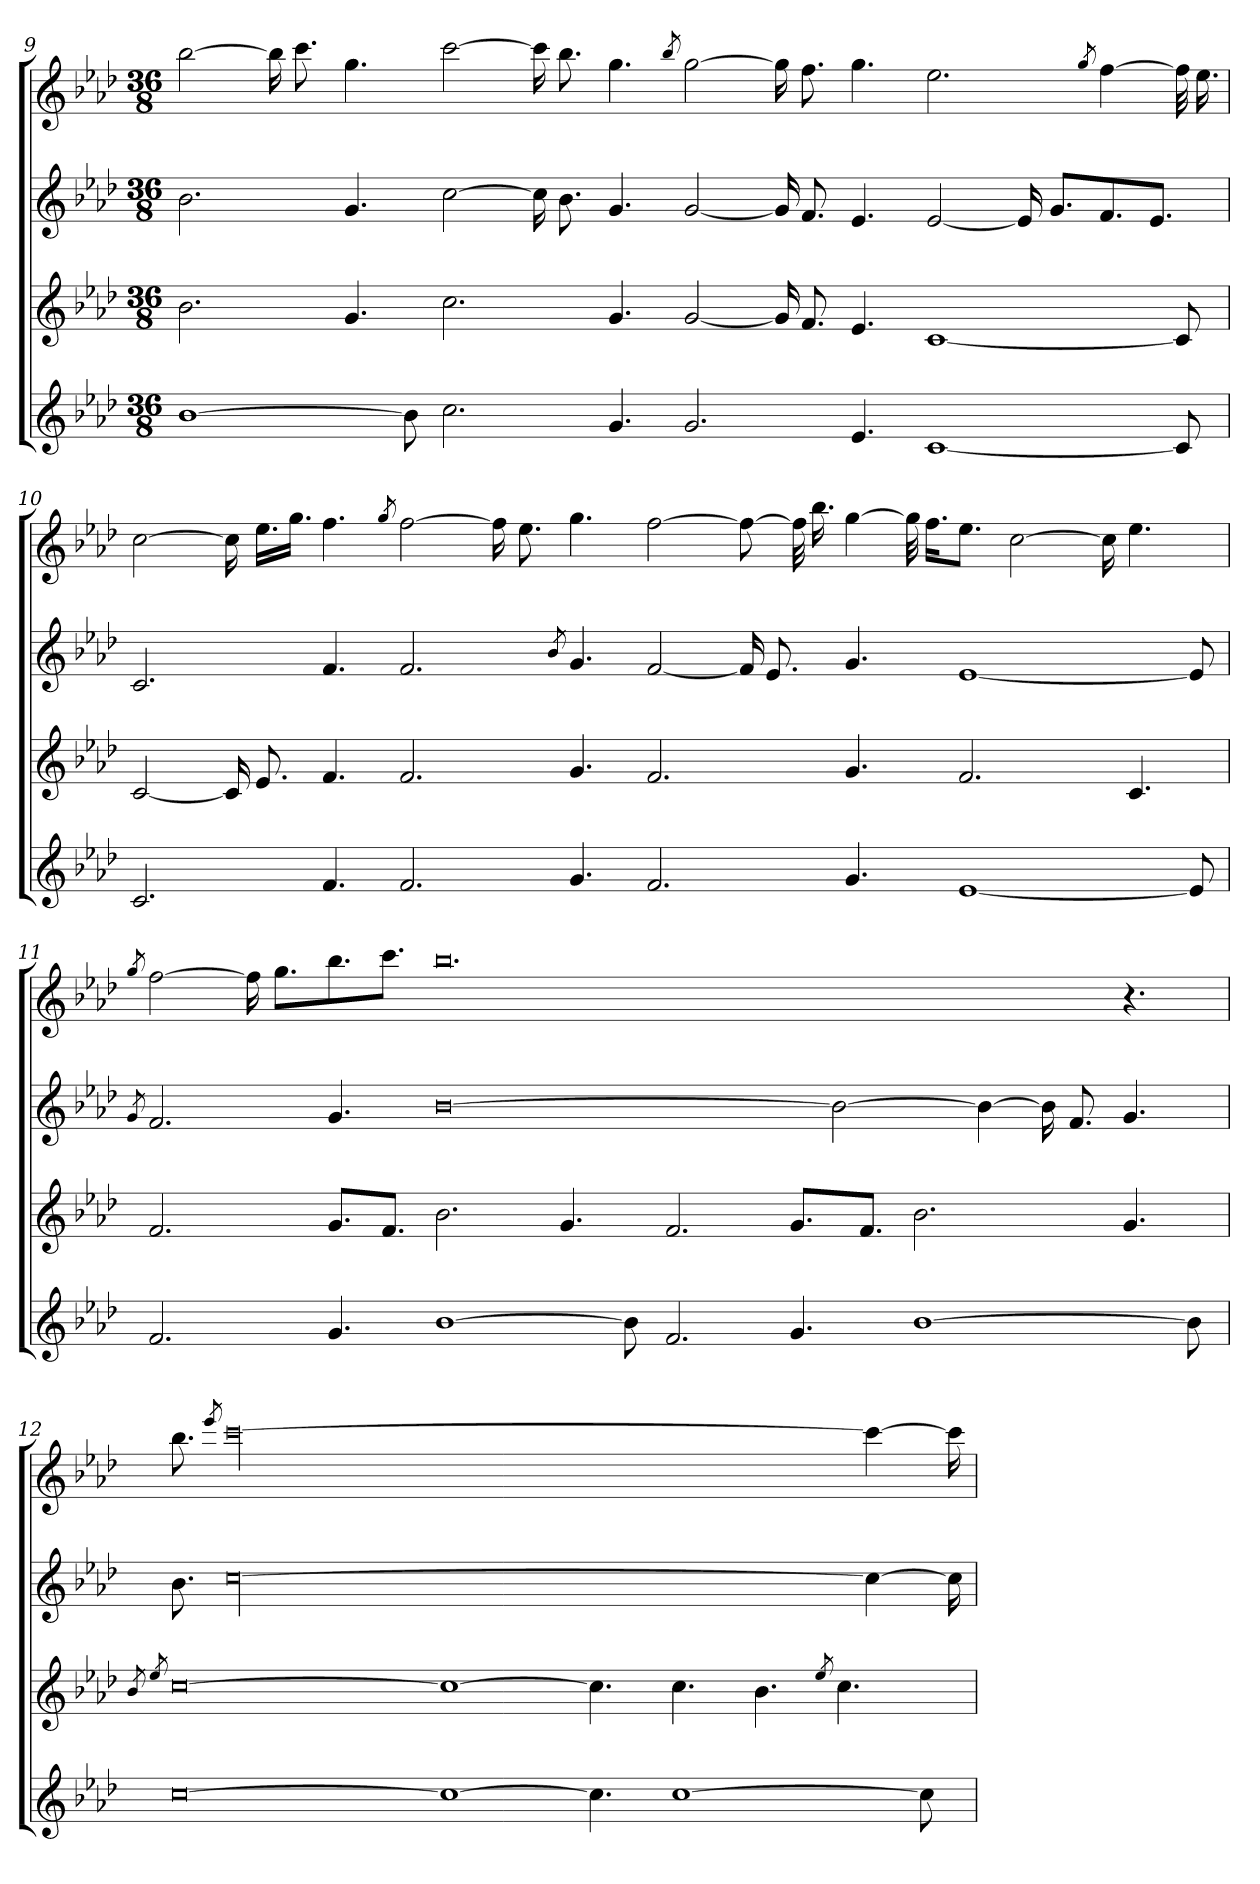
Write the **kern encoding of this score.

**kern	**kern	**kern	**kern
*part4	*part3	*part2	*part1
*staff4	*staff3	*staff2	*staff1
*clefG2	*clefG2	*clefG2	*clefG2
*k[b-e-a-d-]	*k[b-e-a-d-]	*k[b-e-a-d-]	*k[b-e-a-d-]
*M36/8	*M36/8	*M36/8	*M36/8
=9	=9	=9	=9
[1b-	2.b-	2.b-	[2bb-
.	.	.	16bb-]
.	.	.	8.ccc
.	4.g	4.g	4.gg
8b-]	.	.	.
2.cc	2.cc	[2cc	[2ccc
.	.	16cc]	16ccc]
.	.	8.b-	8.bb-
4.g	4.g	4.g	4.gg
.	.	.	8qbb-
2.g	[2g	[2g	[2gg
.	16g]	16g]	16gg]
.	8.f	8.f	8.ff
4.e-	4.e-	4.e-	4.gg
[1c	[1c	[2e-	2.ee-
.	.	16e-]	.
.	.	8.g/L	.
.	.	.	8qgg
.	.	8.f/	[4ff
.	.	8.e-/J	.
8c]	8c]	.	32ff]
.	.	.	16.ee-
=10	=10	=10	=10
2.c	[2c	2.c	[2cc
.	16c]	.	16cc]
.	8.e-	.	16.ee-\LL
.	.	.	16.gg\JJ
4.f	4.f	4.f	4.ff
.	.	.	8qgg
2.f	2.f	2.f	[2ff
.	.	.	16ff]
.	.	.	8.ee-
.	.	8qb-	.
4.g	4.g	4.g	4.gg
2.f	2.f	[2f	[2ff
.	.	16f]	8ff_
.	.	8.e-	.
.	.	.	32ff]
.	.	.	16.bb-
4.g	4.g	4.g	[4gg
.	.	.	32gg]
.	.	.	16.ff\KL
[1e-	2.f	[1e-	8.ee-\J
.	.	.	[2cc
.	.	.	16cc]
.	4.c	.	4.ee-
8e-]	.	8e-]	.
=11	=11	=11	=11
.	.	8qg	8qgg
2.f	2.f	2.f	[2ff
.	.	.	16ff]
.	.	.	8.gg\L
4.g	8.g/L	4.g	8.bb-\
.	8.f/J	.	8.ccc\J
[1b-	2.b-	[0b-	0.bb-
.	4.g	.	.
8b-]	.	.	.
2.f	2.f	.	.
4.g	8.g/L	.	.
.	.	2b-_	.
.	8.f/J	.	.
[1b-	2.b-	.	.
.	.	4b-_	.
.	.	16b-]	.
.	.	8.f	.
.	4.g	4.g	4.r
8b-]	.	.	.
=12	=12	=12	=12
.	8qb-	.	.
.	8qee-	.	.
[0cc	[0cc	8.b-	8.bb-
.	.	.	8qeee-
.	.	[00cc	[00ccc
1cc_	1cc_	.	.
4.cc]	4.cc]	.	.
[1cc	4.cc	.	.
.	4.b-	.	.
.	8qee-	.	.
.	4.cc	.	.
.	.	4cc_	4ccc_
8cc]	.	.	.
.	.	16cc]	16ccc]
=	=	=	=
*-	*-	*-	*-
